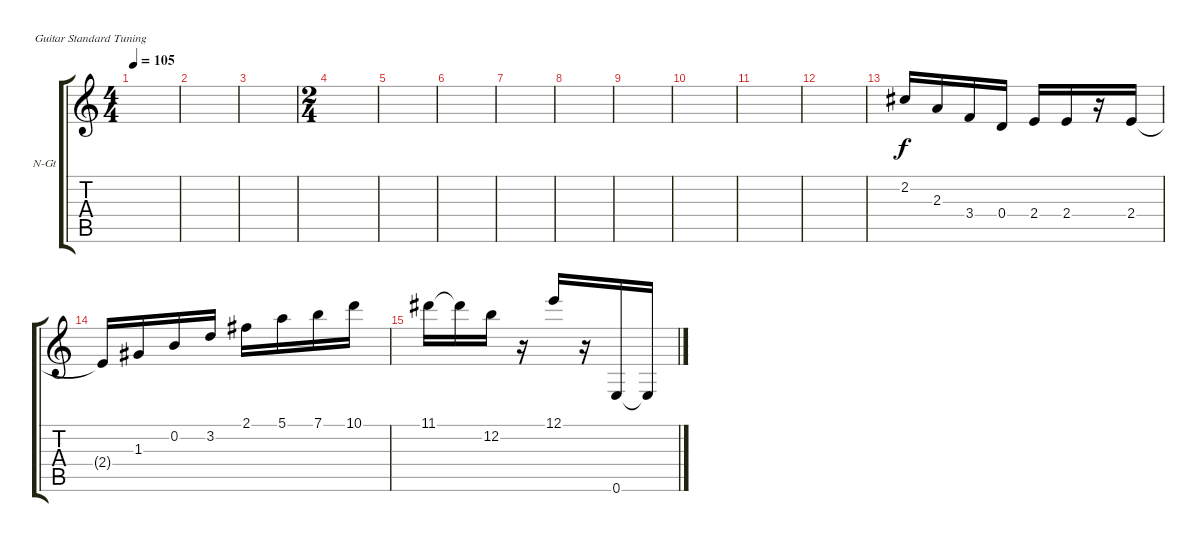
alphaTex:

\defaultSystemsLayout 4
\bracketExtendMode groupsimilarinstruments
\firstSystemTrackNameOrientation horizontal
\otherSystemsTrackNameOrientation horizontal
\track ("Nylon Guitar" "N-Gt") {instrument acousticguitarnylon}
\staff {score tabs}
\tuning (E4 B3 G3 D3 A2 E2)
\ts (4 4)
\tempo 105
\clef g2
\ks c
|
|
|
\ts (2 4)
|
|
|
|
|
|
|
|
|
2.2.16 2.3.16 3.4.16 0.4.16 2.4.16 2.4.16 r.16 2.4.16 |
2.4{t}.16 1.3.16 0.2.16 3.2.16 2.1.16 5.1.16 7.1.16 10.1.16 |
11.1.16 11.1{t}.16 12.2.16 r.16 12.1.16 r.16 0.6.16 0.6{t}.16
